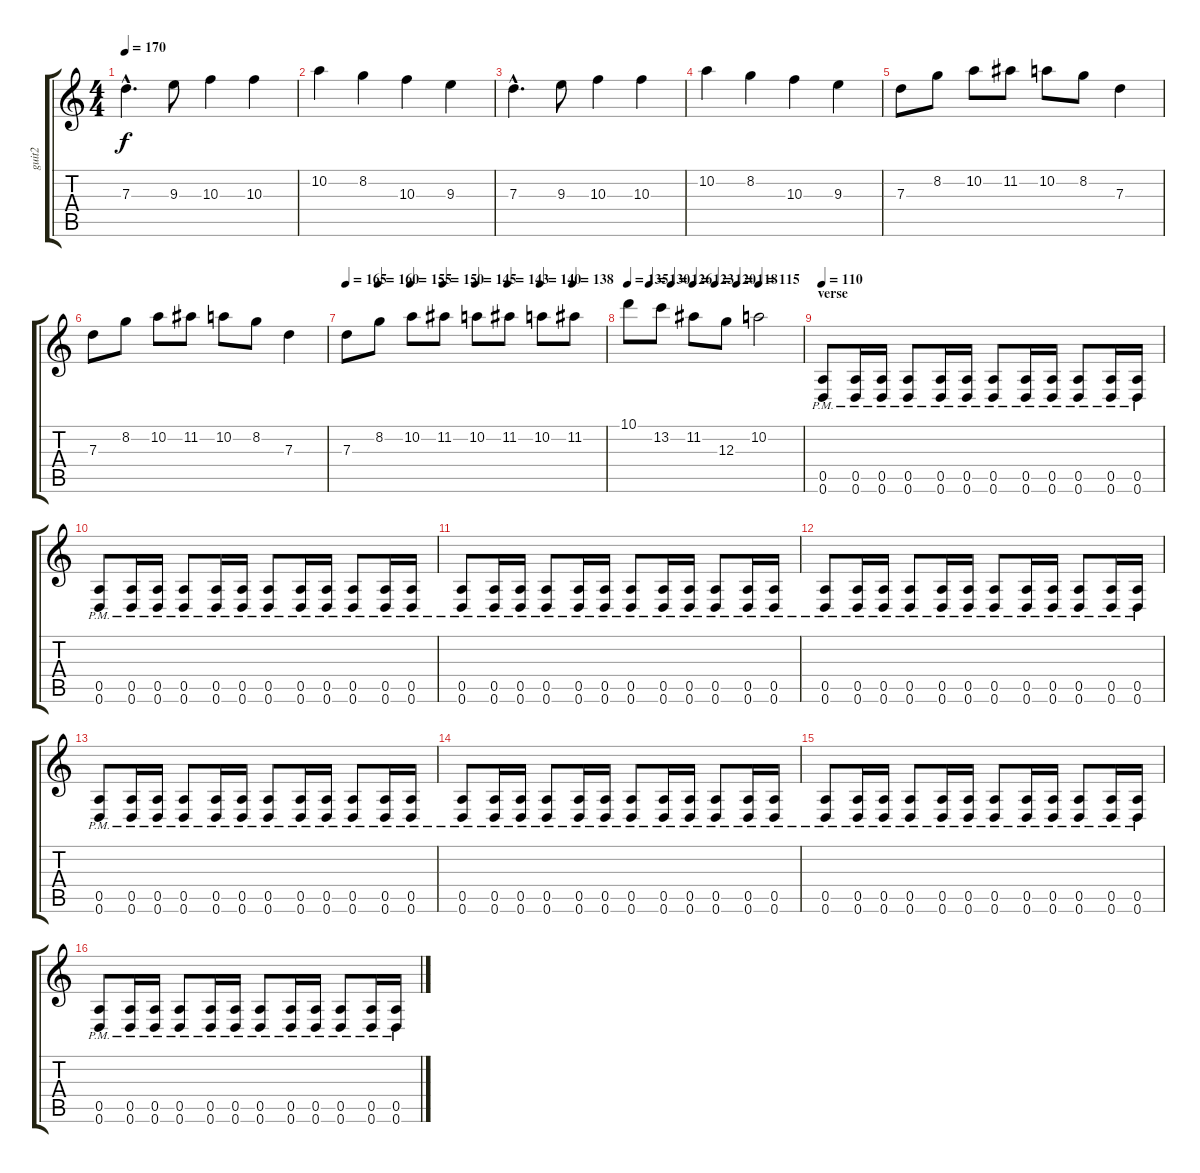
\track ("guit2" "guit2") {instrument electricguitarclean}
\staff {score tabs}
\tuning (E4 B3 G3 D3 A2 D2) {hide}
\ts (4 4)
\tempo 170
\clef g2
\ks c
7.3{hac}.4{d dy f} 9.3.8 10.3.4 10.3.4 |
10.2.4 8.2.4 10.3.4 9.3.4 |
7.3{hac}.4{d} 9.3.8 10.3.4 10.3.4 |
10.2.4 8.2.4 10.3.4 9.3.4 |
7.3.8 8.2.8 10.2.8 11.2.8 10.2.8 8.2.8 7.3.4 |
7.3.8 8.2.8 10.2.8 11.2.8 10.2.8 8.2.8 7.3.4 |
\tempo 165
\tempo (160 0.125)
\tempo (155 0.25)
\tempo (150 0.375)
\tempo (145 0.5)
\tempo (143 0.625)
\tempo (140 0.75)
\tempo (138 0.875)
7.3.8 8.2.8 10.2.8 11.2.8 10.2.8 11.2.8 10.2.8 11.2.8 |
\tempo 135
\tempo (130 0.125)
\tempo (126 0.25)
\tempo (123 0.375)
\tempo (120 0.5)
\tempo (118 0.625)
\tempo (115 0.75)
10.1.8 13.2.8 11.2.8 12.3.8 10.2.2 |
\section ("" "verse")
\tempo 110
(0.5{pm} 0.6{pm}).8{instrument distortionguitar} (0.5{pm} 0.6{pm}).16 (0.5{pm} 0.6{pm}).16 (0.5{pm} 0.6{pm}).8 (0.5{pm} 0.6{pm}).16 (0.5{pm} 0.6{pm}).16 (0.5{pm} 0.6{pm}).8 (0.5{pm} 0.6{pm}).16 (0.5{pm} 0.6{pm}).16 (0.5{pm} 0.6{pm}).8 (0.5{pm} 0.6{pm}).16 (0.5{pm} 0.6{pm}).16 |
(0.5{pm} 0.6{pm}).8 (0.5{pm} 0.6{pm}).16 (0.5{pm} 0.6{pm}).16 (0.5{pm} 0.6{pm}).8 (0.5{pm} 0.6{pm}).16 (0.5{pm} 0.6{pm}).16 (0.5{pm} 0.6{pm}).8 (0.5{pm} 0.6{pm}).16 (0.5{pm} 0.6{pm}).16 (0.5{pm} 0.6{pm}).8 (0.5{pm} 0.6{pm}).16 (0.5{pm} 0.6{pm}).16 |
(0.5{pm} 0.6{pm}).8 (0.5{pm} 0.6{pm}).16 (0.5{pm} 0.6{pm}).16 (0.5{pm} 0.6{pm}).8 (0.5{pm} 0.6{pm}).16 (0.5{pm} 0.6{pm}).16 (0.5{pm} 0.6{pm}).8 (0.5{pm} 0.6{pm}).16 (0.5{pm} 0.6{pm}).16 (0.5{pm} 0.6{pm}).8 (0.5{pm} 0.6{pm}).16 (0.5{pm} 0.6{pm}).16 |
(0.5{pm} 0.6{pm}).8 (0.5{pm} 0.6{pm}).16 (0.5{pm} 0.6{pm}).16 (0.5{pm} 0.6{pm}).8 (0.5{pm} 0.6{pm}).16 (0.5{pm} 0.6{pm}).16 (0.5{pm} 0.6{pm}).8 (0.5{pm} 0.6{pm}).16 (0.5{pm} 0.6{pm}).16 (0.5{pm} 0.6{pm}).8 (0.5{pm} 0.6{pm}).16 (0.5{pm} 0.6{pm}).16 |
(0.5{pm} 0.6{pm}).8 (0.5{pm} 0.6{pm}).16 (0.5{pm} 0.6{pm}).16 (0.5{pm} 0.6{pm}).8 (0.5{pm} 0.6{pm}).16 (0.5{pm} 0.6{pm}).16 (0.5{pm} 0.6{pm}).8 (0.5{pm} 0.6{pm}).16 (0.5{pm} 0.6{pm}).16 (0.5{pm} 0.6{pm}).8 (0.5{pm} 0.6{pm}).16 (0.5{pm} 0.6{pm}).16 |
(0.5{pm} 0.6{pm}).8 (0.5{pm} 0.6{pm}).16 (0.5{pm} 0.6{pm}).16 (0.5{pm} 0.6{pm}).8 (0.5{pm} 0.6{pm}).16 (0.5{pm} 0.6{pm}).16 (0.5{pm} 0.6{pm}).8 (0.5{pm} 0.6{pm}).16 (0.5{pm} 0.6{pm}).16 (0.5{pm} 0.6{pm}).8 (0.5{pm} 0.6{pm}).16 (0.5{pm} 0.6{pm}).16 |
(0.5{pm} 0.6{pm}).8 (0.5{pm} 0.6{pm}).16 (0.5{pm} 0.6{pm}).16 (0.5{pm} 0.6{pm}).8 (0.5{pm} 0.6{pm}).16 (0.5{pm} 0.6{pm}).16 (0.5{pm} 0.6{pm}).8 (0.5{pm} 0.6{pm}).16 (0.5{pm} 0.6{pm}).16 (0.5{pm} 0.6{pm}).8 (0.5{pm} 0.6{pm}).16 (0.5{pm} 0.6{pm}).16 |
(0.5{pm} 0.6{pm}).8 (0.5{pm} 0.6{pm}).16 (0.5{pm} 0.6{pm}).16 (0.5{pm} 0.6{pm}).8 (0.5{pm} 0.6{pm}).16 (0.5{pm} 0.6{pm}).16 (0.5{pm} 0.6{pm}).8 (0.5{pm} 0.6{pm}).16 (0.5{pm} 0.6{pm}).16 (0.5{pm} 0.6{pm}).8 (0.5{pm} 0.6{pm}).16 (0.5{pm} 0.6{pm}).16
